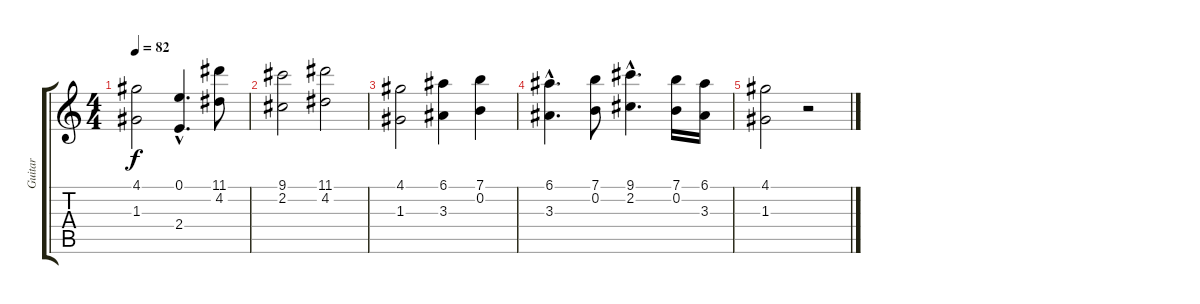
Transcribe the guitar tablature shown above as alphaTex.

\track ("Guitar" "Guitar") {instrument distortionguitar}
\staff {score tabs}
\tuning (E4 B3 G3 D3 A2 E2) {hide}
\ts (4 4)
\tempo 82
\clef g2
\ks c
(4.1 1.3).2{dy f} (0.1{hac} 2.4).4{d} (11.1 4.2).8 |
(9.1 2.2).2 (11.1 4.2).2 |
(4.1 1.3).2{volume 16} (6.1 3.3).4 (7.1 0.2).4 |
(6.1{hac} 3.3{hac}).4{d} (7.1 0.2).8 (9.1{hac} 2.2{hac}).4{d} (7.1 0.2).16 (6.1 3.3).16 |
(4.1 1.3).2 r.2
